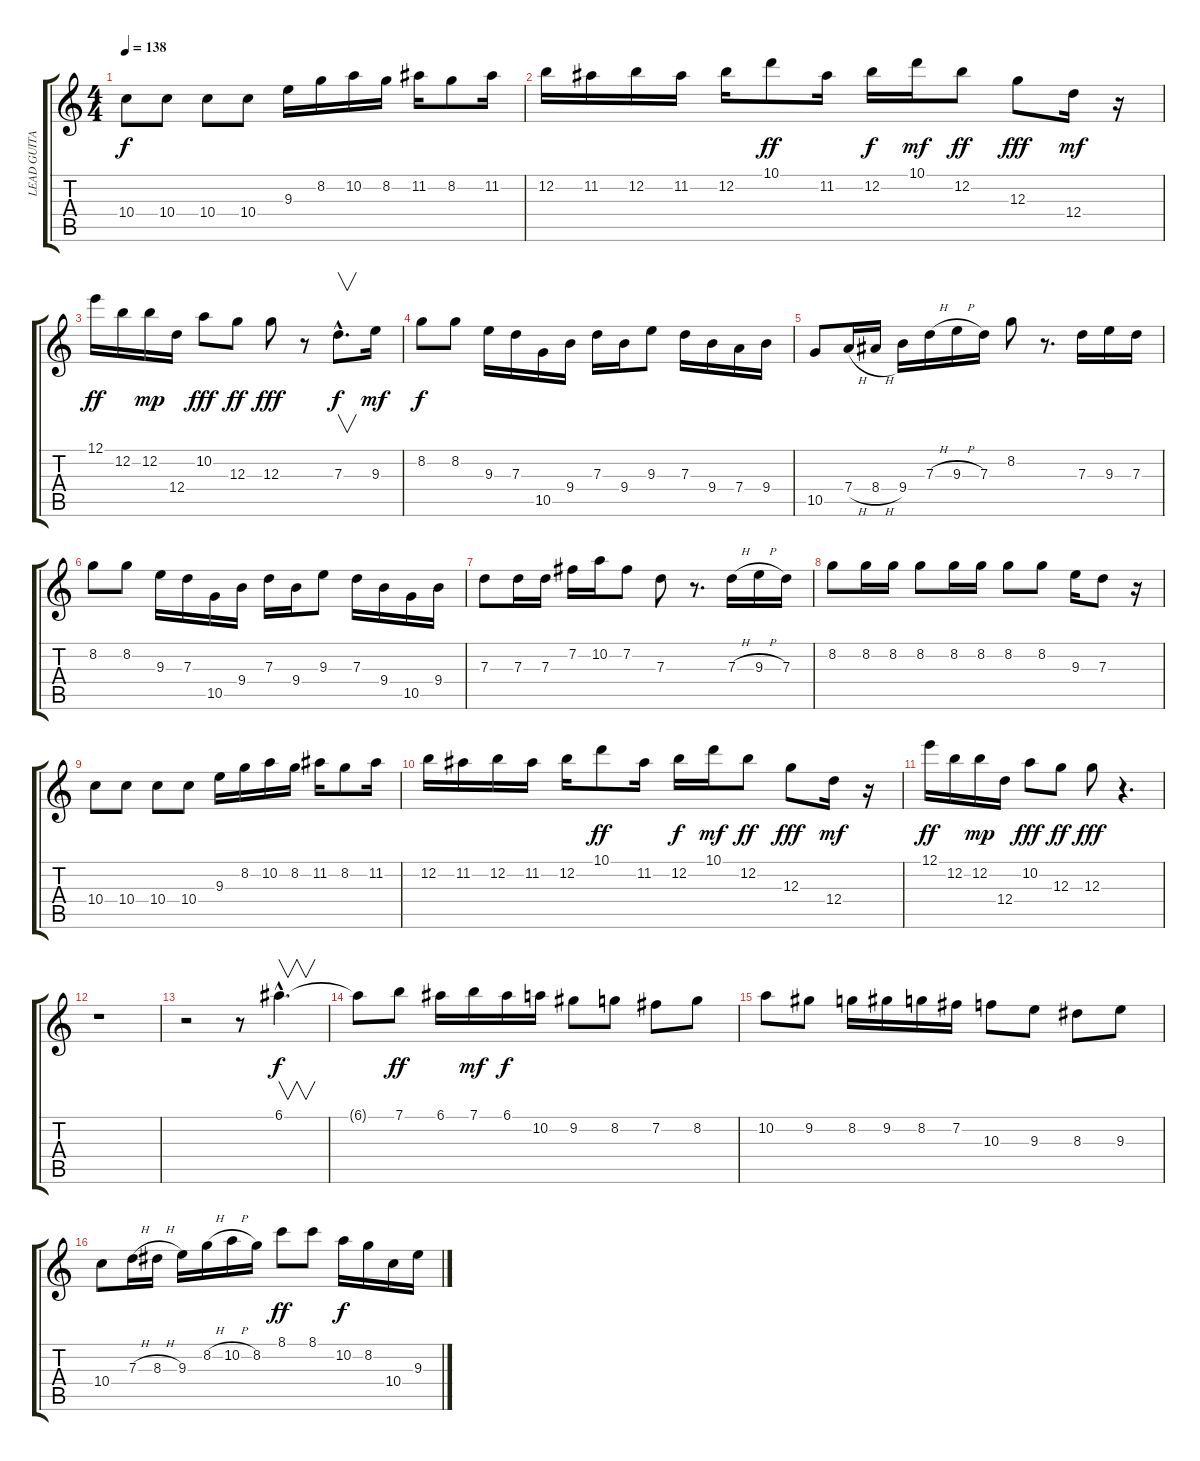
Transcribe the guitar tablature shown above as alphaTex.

\track ("LEAD GUITAR" "LEAD GUITA") {instrument overdrivenguitar}
\staff {score tabs}
\tuning (E4 B3 G3 D3 A2 E2) {hide}
\ts (4 4)
\tempo 138
\clef g2
\ks c
10.4.8{dy f} 10.4.8 10.4.8 10.4.8 9.3.16 8.2.16 10.2.16 8.2.16 11.2.16 8.2.8 11.2.16 |
12.2.16 11.2.16 12.2.16 11.2.16 12.2.16 10.1.8{dy ff} 11.2.16 12.2.16{dy f} 10.1.16{dy mf} 12.2.8{dy ff} 12.3.8{dy fff} 12.4.16{dy mf} r.16 |
12.1.16{dy ff} 12.2.16 12.2.16{dy mp} 12.4.16 10.2.8{dy fff} 12.3.8{dy ff} 12.3.8{dy fff} r.8 7.3{hac}.8{v d dy f} 9.3.16{dy mf} |
8.2.8{dy f} 8.2.8 9.3.16 7.3.16 10.5.16 9.4.16 7.3.16 9.4.16 9.3.8 7.3.16 9.4.16 7.4.16 9.4.16 |
10.5.8 7.4{h}.16 8.4{h}.16 9.4.16 7.3{h}.16 9.3{h}.16 7.3.16 8.2.8 r.8{d} 7.3.16 9.3.16 7.3.16 |
8.2.8 8.2.8 9.3.16 7.3.16 10.5.16 9.4.16 7.3.16 9.4.16 9.3.8 7.3.16 9.4.16 10.5.16 9.4.16 |
7.3.8 7.3.16 7.3.16 7.2.16 10.2.16 7.2.8 7.3.8 r.8{d} 7.3{h}.16 9.3{h}.16 7.3.16 |
8.2.8 8.2.16 8.2.16 8.2.8 8.2.16 8.2.16 8.2.8 8.2.8 9.3.16 7.3.8 r.16 |
10.4.8 10.4.8 10.4.8 10.4.8 9.3.16 8.2.16 10.2.16 8.2.16 11.2.16 8.2.8 11.2.16 |
12.2.16 11.2.16 12.2.16 11.2.16 12.2.16 10.1.8{dy ff} 11.2.16 12.2.16{dy f} 10.1.16{dy mf} 12.2.8{dy ff} 12.3.8{dy fff} 12.4.16{dy mf} r.16 |
12.1.16{dy ff} 12.2.16 12.2.16{dy mp} 12.4.16 10.2.8{dy fff} 12.3.8{dy ff} 12.3.8{dy fff} r.4{d} |
r.1 |
r.2 r.8 6.1{hac}.4{v d dy f} |
6.1{t}.8 7.1.8{dy ff} 6.1.16 7.1.16{dy mf} 6.1.16{dy f} 10.2.16 9.2.8 8.2.8 7.2.8 8.2.8 |
10.2.8 9.2.8 8.2.16 9.2.16 8.2.16 7.2.16 10.3.8 9.3.8 8.3.8 9.3.8 |
10.4.8 7.3{h}.16 8.3{h}.16 9.3.16 8.2{h}.16 10.2{h}.16 8.2.16 8.1.8{dy ff} 8.1.8 10.2.16{dy f} 8.2.16 10.4.16 9.3.16
